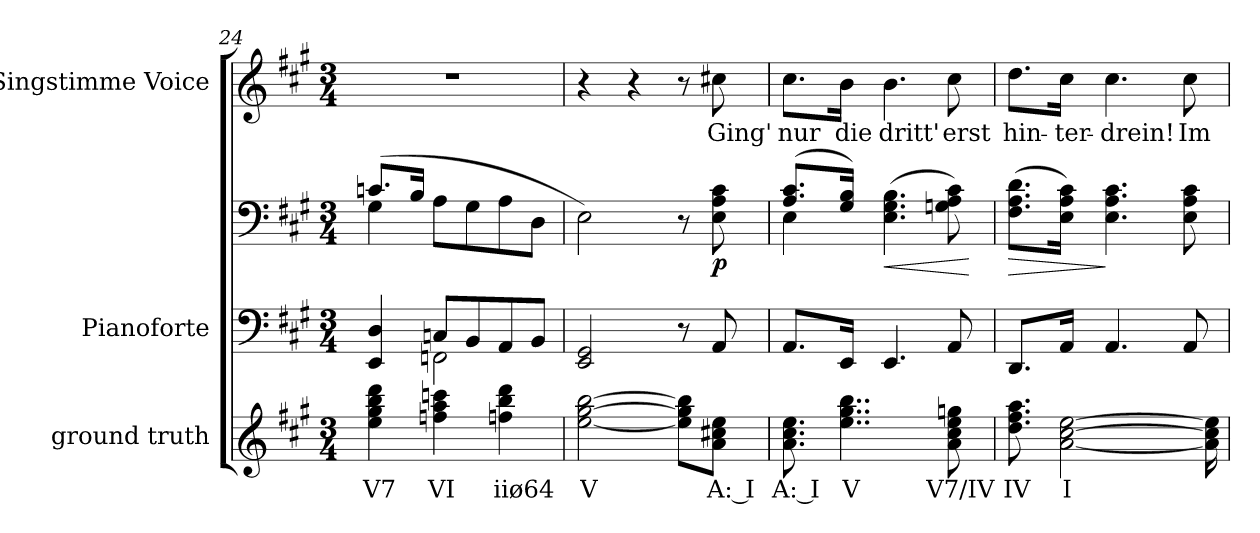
**kern	**text	**kern	**kern	**dynam	**kern	**text
*part3	*part3	*part2	*part2	*part2	*part1	*part1
*staff4	*staff4	*staff3	*staff2	*staff2/3	*staff1	*staff1
*I"ground truth	*	*I"Pianoforte	*	*	*I"Singstimme Voice	*
*	*	*I'Pno	*	*	*	*
*	*	*clefF4	*clefF4	*	*clefG2	*
*k[f#c#g#]	*	*k[f#c#g#]	*k[f#c#g#]	*	*k[f#c#g#]	*
*M3/4	*	*M3/4	*M3/4	*	*M3/4	*
=24	=24	=24	=24	=24	=24	=24
*	*	*^	*^	*	*	*
4ee 4gg# 4bb 4ddd	V7	4EE/ 4D/	4ryy	(>8.cn/L	4G#\	.	2.r	.
.	.	.	.	16B/Jk	.	.	.	.
4ffn 4aa 4cccn	VI	8Cn/L	2FFn\	8A\L	2ryy	.	.	.
.	.	8BB/	.	8G#\	.	.	.	.
4ffn 4bb 4ddd	iiø64	8AA/	.	8A\	.	.	.	.
.	.	8BB/J	.	8D\J	.	.	.	.
*	*	*v	*v	*	*	*	*	*
*	*	*	*v	*v	*	*	*
=25	=25	=25	=25	=25	=25	=25
[2ee [2gg# [2bb	V	2EE/ 2GG#/	2E\)	.	4r	.
.	.	.	.	.	4r	.
8ee] 8gg#] 8bb]L	.	8r	8r	.	8r	.
!	!	!	!	!LO:DY:b	!	!LO:LY:b
8a 8cc#X 8eeJ	A: I	8AA/	8E\ 8A\ 8c#\	p	8cc#X\	Ging'
=26	=26	=26	=26	=26	=26	=26
*	*	*	*^	*	*	*
!	!	!	!	!	!	!	!LO:LY:b
8.a 8.cc# 8.ee	A: I	8.AA/L	(>8.A/ 8.c#/L	4E\	.	8.cc#\L	nur
!	!	!	!	!	!	!	!LO:LY:b
4..ee 4..gg# 4..bb	V	16EE/Jk	16G#/ 16B/Jk)	.	.	16b\Jk	die
!	!	!	!	!	!LO:HP:b	!	!
!	!	!	!	!	!	!	!LO:LY:b
.	.	4.EE/	(>4.E\ 4.G#\ 4.B\	2ryy	<	4.b\	dritt'
!	!	!	!	!	!	!	!LO:LY:b
8a 8cc# 8ee 8ggn	V7/IV	8AA/	8Gn\ 8A\ 8c#\)	.	.	8cc#\	erst
*	*	*	*v	*v	*	*	*
.	.	.	.	[	.	.
=27	=27	=27	=27	=27	=27	=27
!	!	!	!	!LO:HP:b	!	!
!	!	!	!	!	!	!LO:LY:b
8.dd 8.ff# 8.aa	IV	8.DD/L	(>8.F#\ 8.A\ 8.d\L	>	8.dd\L	hin-
!	!	!	!	!	!	!LO:LY:b
[2a [2cc# [2ee	I	16AA/Jk	16E\ 16A\ 16c#\Jk)	.	16cc#\Jk	-ter-
!	!	!	!	!	!	!LO:LY:b
.	.	4.AA/	4.E\ 4.A\ 4.c#\	]	4.cc#\	-drein!
!	!	!	!	!	!	!LO:LY:b
.	.	8AA/	8E\ 8A\ 8c#\	.	8cc#\	Im
16a] 16cc#] 16ee]	.	.	.	.	.	.
=	=	=	=	=	=	=
*-	*-	*-	*-	*-	*-	*-
